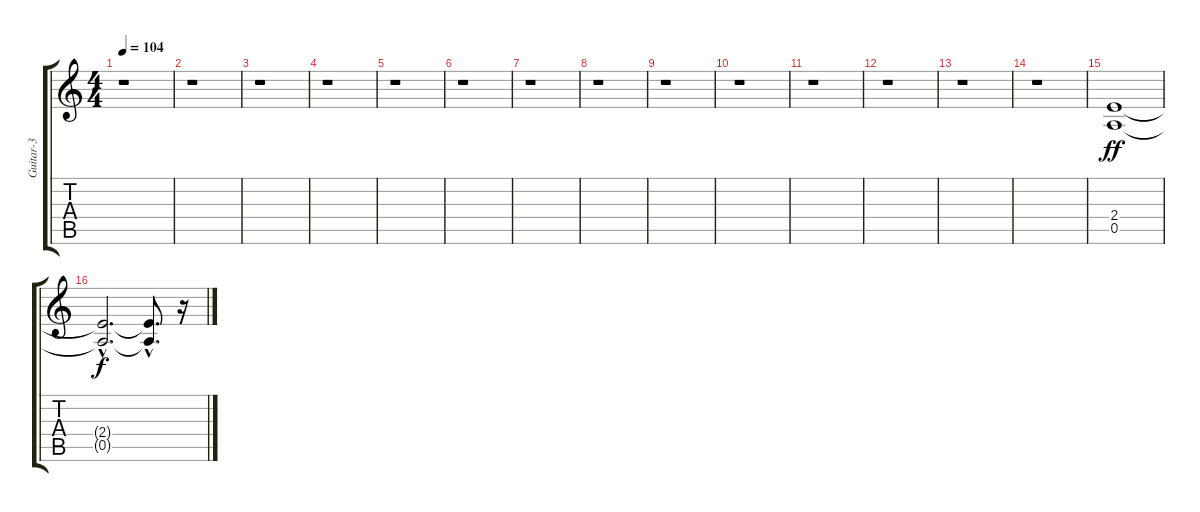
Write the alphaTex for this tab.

\track ("Guitar-3" "Guitar-3") {instrument distortionguitar}
\staff {score tabs}
\tuning (E4 B3 G3 D3 A2 E2) {hide}
\ts (4 4)
\tempo 104
\clef g2
\ks c
r.1{dy ff instrument distortionguitar} |
r.1 |
r.1 |
r.1 |
r.1 |
r.1 |
r.1 |
r.1 |
r.1 |
r.1 |
r.1 |
r.1 |
r.1 |
r.1 |
(2.4 0.5).1{volume 0 instrument overdrivenguitar} |
(2.4{hac t} 0.5{hac t}).2{d dy f} (2.4{hac t} 0.5{hac t}).8{d} r.16
